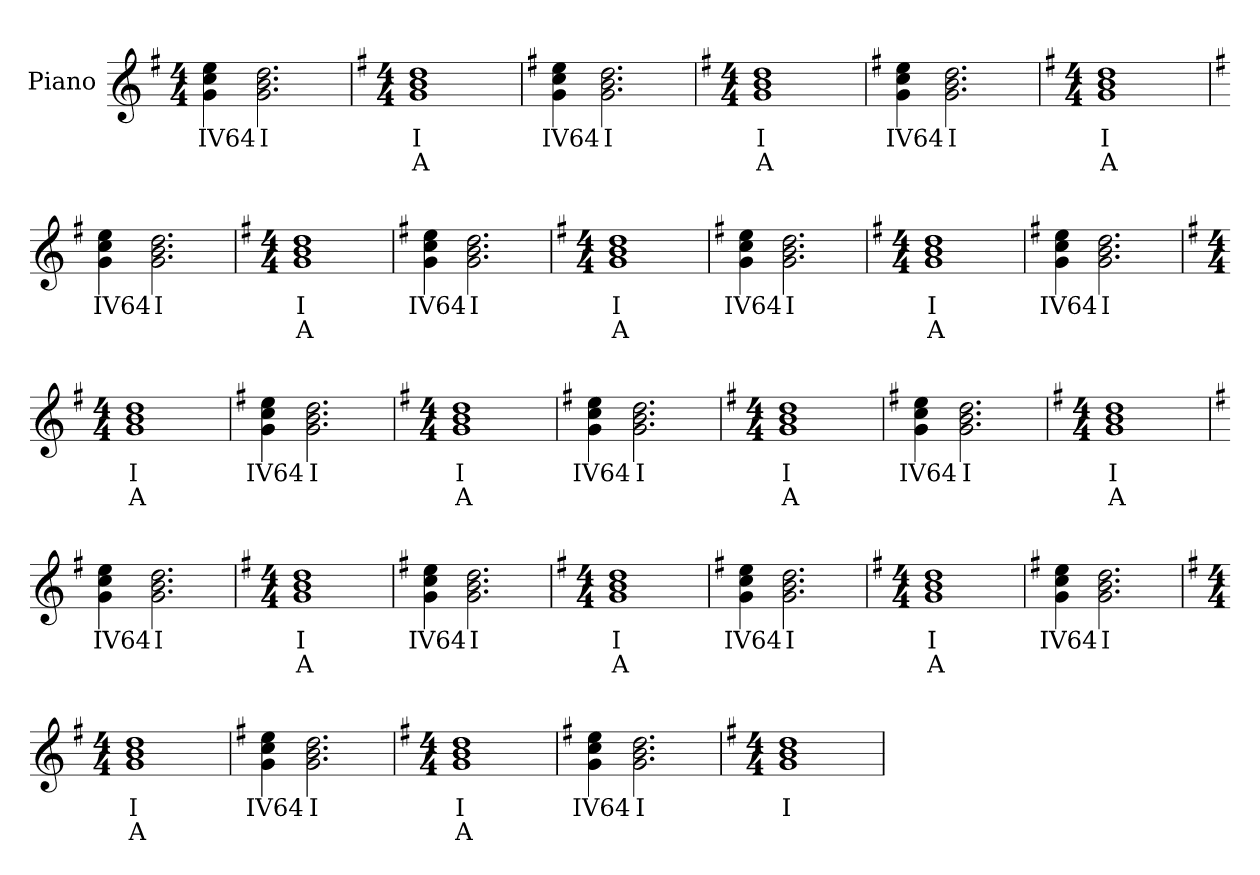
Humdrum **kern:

**kern	**text	**text
*part1	*part1	*part1
*staff1	*staff1	*staff1
*I"Piano	*	*
*I'Pno	*	*
*k[f#]	*	*
*G:	*	*
*M4/4	*	*
=	=	=
4g 4cc 4ee	IV64	.
2.g 2.b 2.dd	I	.
=	=	=
*k[f#]	*	*
*G:	*	*
*M4/4	*	*
1g 1b 1dd	I	A
=	=	=
*k[f#]	*	*
*G:	*	*
4g 4cc 4ee	IV64	.
2.g 2.b 2.dd	I	.
=	=	=
*k[f#]	*	*
*G:	*	*
*M4/4	*	*
1g 1b 1dd	I	A
=	=	=
*k[f#]	*	*
*G:	*	*
4g 4cc 4ee	IV64	.
2.g 2.b 2.dd	I	.
=	=	=
*k[f#]	*	*
*G:	*	*
*M4/4	*	*
1g 1b 1dd	I	A
=	=	=
*k[f#]	*	*
*G:	*	*
4g 4cc 4ee	IV64	.
2.g 2.b 2.dd	I	.
=	=	=
*k[f#]	*	*
*G:	*	*
*M4/4	*	*
1g 1b 1dd	I	A
=	=	=
*k[f#]	*	*
*G:	*	*
4g 4cc 4ee	IV64	.
2.g 2.b 2.dd	I	.
=	=	=
*k[f#]	*	*
*G:	*	*
*M4/4	*	*
1g 1b 1dd	I	A
=	=	=
*k[f#]	*	*
*G:	*	*
4g 4cc 4ee	IV64	.
2.g 2.b 2.dd	I	.
=	=	=
*k[f#]	*	*
*G:	*	*
*M4/4	*	*
1g 1b 1dd	I	A
=	=	=
*k[f#]	*	*
*G:	*	*
4g 4cc 4ee	IV64	.
2.g 2.b 2.dd	I	.
=	=	=
*k[f#]	*	*
*G:	*	*
*M4/4	*	*
1g 1b 1dd	I	A
=	=	=
*k[f#]	*	*
*G:	*	*
4g 4cc 4ee	IV64	.
2.g 2.b 2.dd	I	.
=	=	=
*k[f#]	*	*
*G:	*	*
*M4/4	*	*
1g 1b 1dd	I	A
=	=	=
*k[f#]	*	*
*G:	*	*
4g 4cc 4ee	IV64	.
2.g 2.b 2.dd	I	.
=	=	=
*k[f#]	*	*
*G:	*	*
*M4/4	*	*
1g 1b 1dd	I	A
=	=	=
*k[f#]	*	*
*G:	*	*
4g 4cc 4ee	IV64	.
2.g 2.b 2.dd	I	.
=	=	=
*k[f#]	*	*
*G:	*	*
*M4/4	*	*
1g 1b 1dd	I	A
=	=	=
*k[f#]	*	*
*G:	*	*
4g 4cc 4ee	IV64	.
2.g 2.b 2.dd	I	.
=	=	=
*k[f#]	*	*
*G:	*	*
*M4/4	*	*
1g 1b 1dd	I	A
=	=	=
*k[f#]	*	*
*G:	*	*
4g 4cc 4ee	IV64	.
2.g 2.b 2.dd	I	.
=	=	=
*k[f#]	*	*
*G:	*	*
*M4/4	*	*
1g 1b 1dd	I	A
=	=	=
*k[f#]	*	*
*G:	*	*
4g 4cc 4ee	IV64	.
2.g 2.b 2.dd	I	.
=	=	=
*k[f#]	*	*
*G:	*	*
*M4/4	*	*
1g 1b 1dd	I	A
=	=	=
*k[f#]	*	*
*G:	*	*
4g 4cc 4ee	IV64	.
2.g 2.b 2.dd	I	.
=	=	=
*k[f#]	*	*
*G:	*	*
*M4/4	*	*
1g 1b 1dd	I	A
=	=	=
*k[f#]	*	*
*G:	*	*
4g 4cc 4ee	IV64	.
2.g 2.b 2.dd	I	.
=	=	=
*k[f#]	*	*
*G:	*	*
*M4/4	*	*
1g 1b 1dd	I	A
=	=	=
*k[f#]	*	*
*G:	*	*
4g 4cc 4ee	IV64	.
2.g 2.b 2.dd	I	.
=	=	=
*k[f#]	*	*
*G:	*	*
*M4/4	*	*
1g 1b 1dd	I	.
=	=	=
*-	*-	*-
